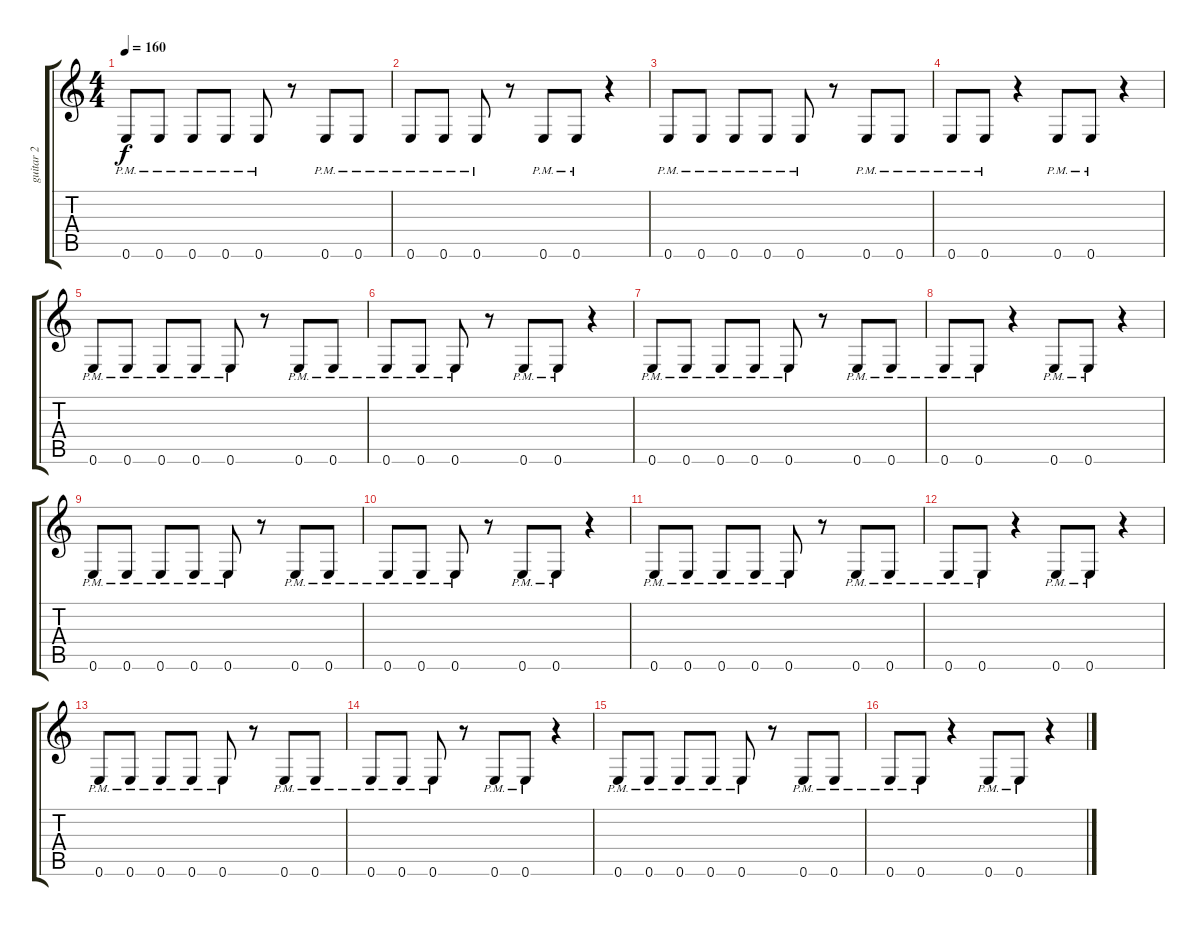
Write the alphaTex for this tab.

\track ("guitar 2" "guitar 2") {instrument overdrivenguitar}
\staff {score tabs}
\tuning (E4 B3 G3 D3 A2 E2) {hide}
\ts (4 4)
\tempo 160
\clef g2
\ks c
0.6{pm}.8{dy f balance 16} 0.6{pm}.8 0.6{pm}.8 0.6{pm}.8 0.6{pm}.8 r.8 0.6{pm}.8 0.6{pm}.8 |
0.6{pm}.8 0.6{pm}.8 0.6{pm}.8 r.8 0.6{pm}.8 0.6{pm}.8 r.4 |
0.6{pm}.8 0.6{pm}.8 0.6{pm}.8 0.6{pm}.8 0.6{pm}.8 r.8 0.6{pm}.8 0.6{pm}.8 |
0.6{pm}.8 0.6{pm}.8 r.4 0.6{pm}.8 0.6{pm}.8 r.4 |
0.6{pm}.8{balance 16} 0.6{pm}.8 0.6{pm}.8 0.6{pm}.8 0.6{pm}.8 r.8 0.6{pm}.8 0.6{pm}.8 |
0.6{pm}.8 0.6{pm}.8 0.6{pm}.8 r.8 0.6{pm}.8 0.6{pm}.8 r.4 |
0.6{pm}.8 0.6{pm}.8 0.6{pm}.8 0.6{pm}.8 0.6{pm}.8 r.8 0.6{pm}.8 0.6{pm}.8 |
0.6{pm}.8 0.6{pm}.8 r.4 0.6{pm}.8 0.6{pm}.8 r.4 |
0.6{pm}.8{balance 16} 0.6{pm}.8 0.6{pm}.8 0.6{pm}.8 0.6{pm}.8 r.8 0.6{pm}.8 0.6{pm}.8 |
0.6{pm}.8 0.6{pm}.8 0.6{pm}.8 r.8 0.6{pm}.8 0.6{pm}.8 r.4 |
0.6{pm}.8 0.6{pm}.8 0.6{pm}.8 0.6{pm}.8 0.6{pm}.8 r.8 0.6{pm}.8 0.6{pm}.8 |
0.6{pm}.8 0.6{pm}.8 r.4 0.6{pm}.8 0.6{pm}.8 r.4 |
0.6{pm}.8{balance 16} 0.6{pm}.8 0.6{pm}.8 0.6{pm}.8 0.6{pm}.8 r.8 0.6{pm}.8 0.6{pm}.8 |
0.6{pm}.8 0.6{pm}.8 0.6{pm}.8 r.8 0.6{pm}.8 0.6{pm}.8 r.4 |
0.6{pm}.8 0.6{pm}.8 0.6{pm}.8 0.6{pm}.8 0.6{pm}.8 r.8 0.6{pm}.8 0.6{pm}.8 |
0.6{pm}.8 0.6{pm}.8 r.4 0.6{pm}.8 0.6{pm}.8 r.4{balance 8}
